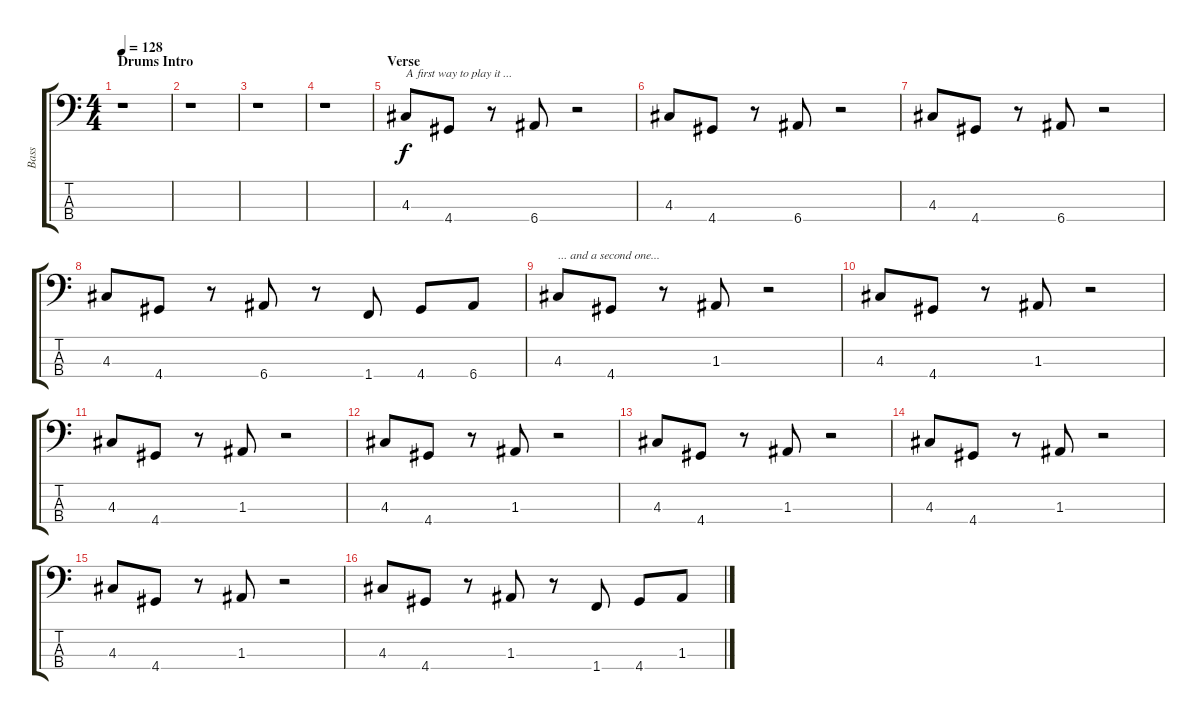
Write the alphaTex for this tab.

\track ("Bass" "Bass") {instrument electricbassfinger}
\staff {score tabs}
\tuning (G2 D2 A1 E1) {hide}
\ts (4 4)
\section ("" "Drums Intro")
\tempo 128
\clef f4
\ks c
r.1{dy f instrument electricbassfinger} |
r.1 |
r.1 |
r.1 |
\section ("" "Verse")
4.3.8{txt "A first way to play it ..."} 4.4.8 r.8 6.4.8 r.2 |
4.3.8 4.4.8 r.8 6.4.8 r.2 |
4.3.8 4.4.8 r.8 6.4.8 r.2 |
4.3.8 4.4.8 r.8 6.4.8 r.8 1.4.8 4.4.8 6.4.8 |
4.3.8{txt "... and a second one..."} 4.4.8 r.8 1.3.8 r.2 |
4.3.8 4.4.8 r.8 1.3.8 r.2 |
4.3.8 4.4.8 r.8 1.3.8 r.2 |
4.3.8 4.4.8 r.8 1.3.8 r.2 |
4.3.8 4.4.8 r.8 1.3.8 r.2 |
4.3.8 4.4.8 r.8 1.3.8 r.2 |
4.3.8 4.4.8 r.8 1.3.8 r.2 |
4.3.8 4.4.8 r.8 1.3.8 r.8 1.4.8 4.4.8 1.3.8
